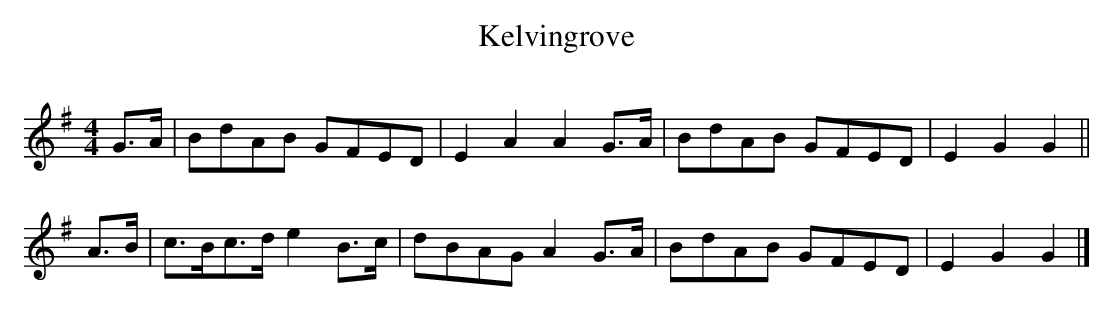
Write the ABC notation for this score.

X:1
T:Kelvingrove
Q:110
M:4/4
L:1/8
K:G
G>A | BdAB GFED | E2 A2 A2 G>A | BdAB GFED | E2 G2 G2 ||
A>B | c>Bc>d e2 B>c | dBAG A2 G>A | BdAB GFED | E2 G2 G2 |]
